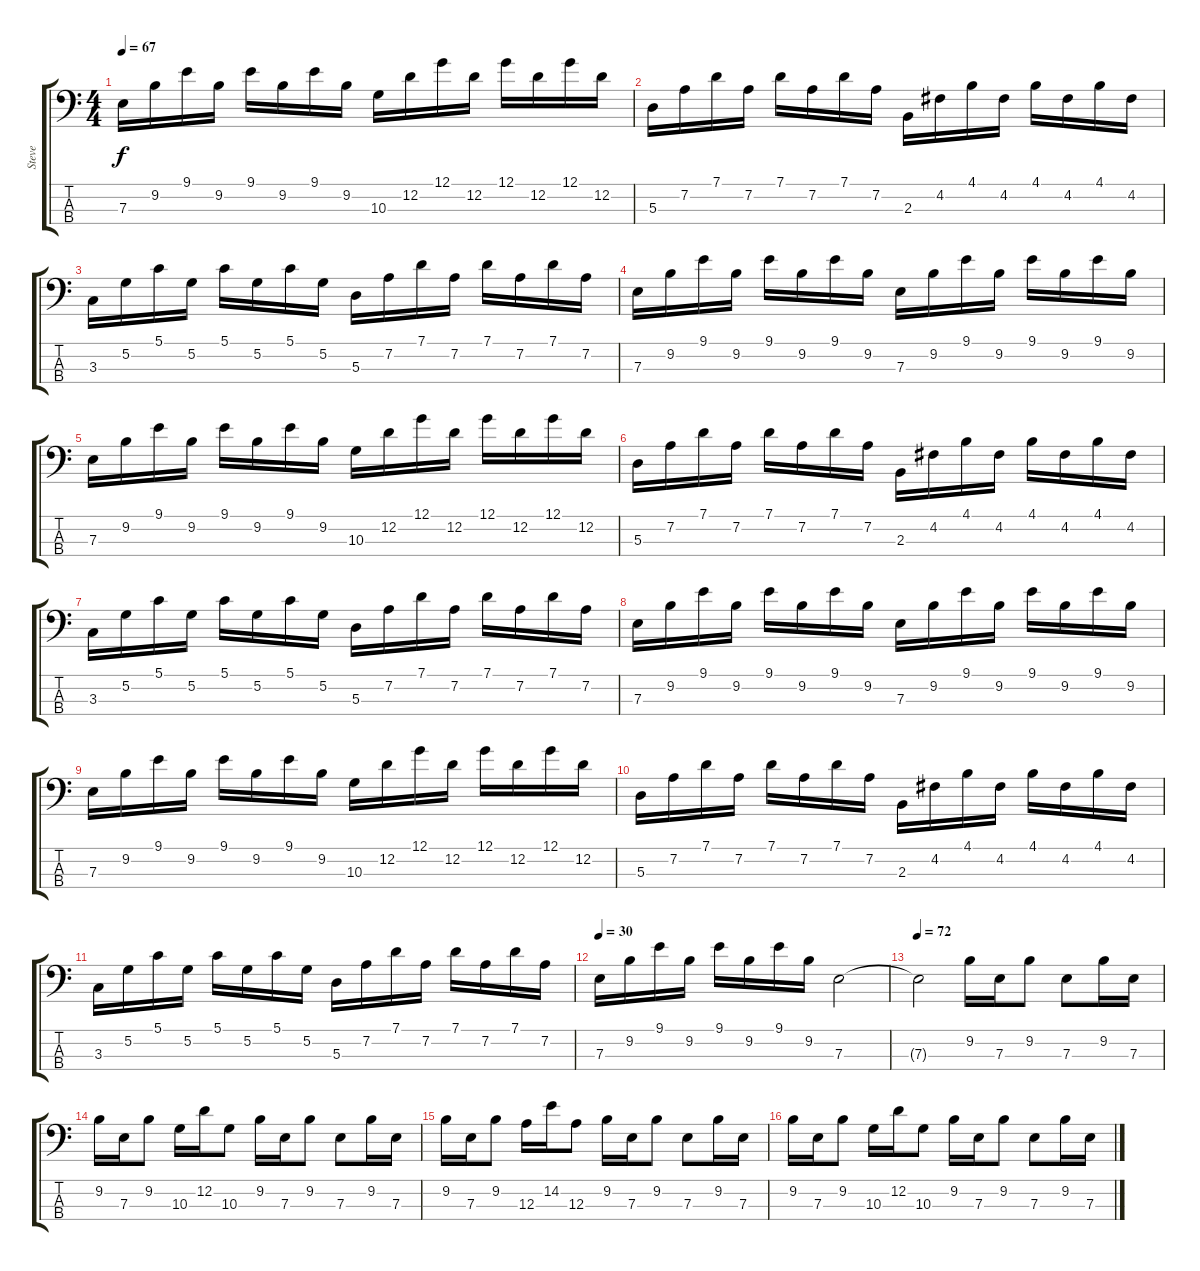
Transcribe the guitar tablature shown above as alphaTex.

\track ("Steve" "Steve") {instrument electricbassfinger}
\staff {score tabs}
\tuning (G2 D2 A1 E1) {hide}
\ts (4 4)
\tempo 67
\clef f4
\ks c
7.3.16{dy f} 9.2.16 9.1.16 9.2.16 9.1.16 9.2.16 9.1.16 9.2.16 10.3.16 12.2.16 12.1.16 12.2.16 12.1.16 12.2.16 12.1.16 12.2.16 |
5.3.16 7.2.16 7.1.16 7.2.16 7.1.16 7.2.16 7.1.16 7.2.16 2.3.16 4.2.16 4.1.16 4.2.16 4.1.16 4.2.16 4.1.16 4.2.16 |
3.3.16 5.2.16 5.1.16 5.2.16 5.1.16 5.2.16 5.1.16 5.2.16 5.3.16 7.2.16 7.1.16 7.2.16 7.1.16 7.2.16 7.1.16 7.2.16 |
7.3.16 9.2.16 9.1.16 9.2.16 9.1.16 9.2.16 9.1.16 9.2.16 7.3.16 9.2.16 9.1.16 9.2.16 9.1.16 9.2.16 9.1.16 9.2.16 |
7.3.16 9.2.16 9.1.16 9.2.16 9.1.16 9.2.16 9.1.16 9.2.16 10.3.16 12.2.16 12.1.16 12.2.16 12.1.16 12.2.16 12.1.16 12.2.16 |
5.3.16 7.2.16 7.1.16 7.2.16 7.1.16 7.2.16 7.1.16 7.2.16 2.3.16 4.2.16 4.1.16 4.2.16 4.1.16 4.2.16 4.1.16 4.2.16 |
3.3.16 5.2.16 5.1.16 5.2.16 5.1.16 5.2.16 5.1.16 5.2.16 5.3.16 7.2.16 7.1.16 7.2.16 7.1.16 7.2.16 7.1.16 7.2.16 |
7.3.16 9.2.16 9.1.16 9.2.16 9.1.16 9.2.16 9.1.16 9.2.16 7.3.16 9.2.16 9.1.16 9.2.16 9.1.16 9.2.16 9.1.16 9.2.16 |
7.3.16 9.2.16 9.1.16 9.2.16 9.1.16 9.2.16 9.1.16 9.2.16 10.3.16 12.2.16 12.1.16 12.2.16 12.1.16 12.2.16 12.1.16 12.2.16 |
5.3.16 7.2.16 7.1.16 7.2.16 7.1.16 7.2.16 7.1.16 7.2.16 2.3.16 4.2.16 4.1.16 4.2.16 4.1.16 4.2.16 4.1.16 4.2.16 |
3.3.16 5.2.16 5.1.16 5.2.16 5.1.16 5.2.16 5.1.16 5.2.16 5.3.16 7.2.16 7.1.16 7.2.16 7.1.16 7.2.16 7.1.16 7.2.16 |
\tempo 30
7.3.16 9.2.16 9.1.16 9.2.16 9.1.16 9.2.16 9.1.16 9.2.16 7.3.2 |
\tempo 72
7.3{t}.2 9.2.16 7.3.16 9.2.8 7.3.8 9.2.16 7.3.16 |
9.2.16 7.3.16 9.2.8 10.3.16 12.2.16 10.3.8 9.2.16 7.3.16 9.2.8 7.3.8 9.2.16 7.3.16 |
9.2.16 7.3.16 9.2.8 12.3.16 14.2.16 12.3.8 9.2.16 7.3.16 9.2.8 7.3.8 9.2.16 7.3.16 |
9.2.16 7.3.16 9.2.8 10.3.16 12.2.16 10.3.8 9.2.16 7.3.16 9.2.8 7.3.8 9.2.16 7.3.16
